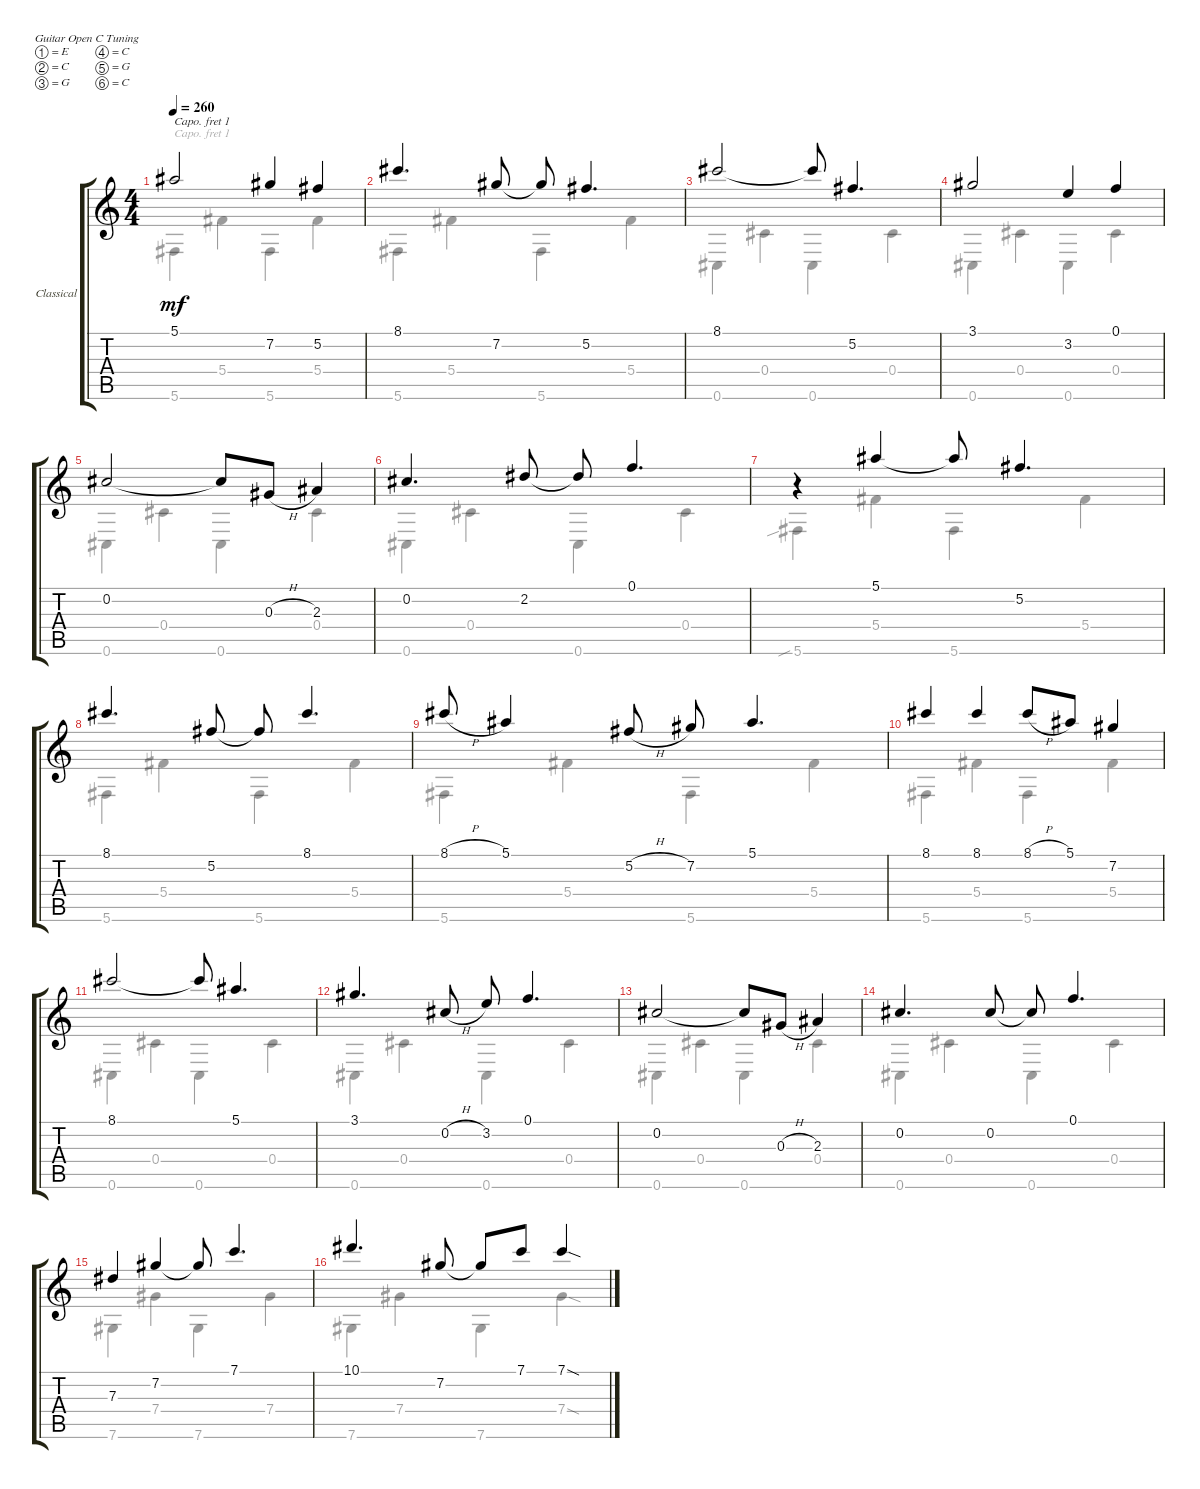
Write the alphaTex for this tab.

\defaultSystemsLayout 4
\bracketExtendMode groupsimilarinstruments
\firstSystemTrackNameOrientation horizontal
\otherSystemsTrackNameOrientation horizontal
\track ("Classical Guitar" "Classical ") {instrument acousticguitarsteel}
\staff {score tabs}
\capo 1
\tuning (E4 C4 G3 C3 G2 C2)
\voice
\ts (4 4)
\tempo 260
\clef g2
\ks c
5.1.2{dy mf} 7.2.4 5.2.4 |
8.1.4{d} 7.2.8 7.2{t}.8 5.2.4{d} |
8.1.2 8.1{t}.8 5.2.4{d} |
3.1.2 3.2.4 0.1.4 |
0.2.2 0.2{t}.8 0.3{h}.8 2.3.4 |
0.2.4{d} 2.2.8 2.2{t}.8 0.1.4{d} |
r.4 5.1.4 5.1{t}.8 5.2.4{d} |
8.1.4{d} 5.2.8 5.2{t}.8 8.1.4{d} |
8.1{h}.8 5.1.4 5.2{h}.8 7.2.8 5.1.4{d} |
8.1.4 8.1.4 8.1{h}.8 5.1.8 7.2.4 |
8.1.2 8.1{t}.8 5.1.4{d} |
3.1.4{d} 0.2{h}.8 3.2.8 0.1.4{d} |
0.2.2 0.2{t}.8 0.3{h}.8 2.3.4 |
0.2.4{d} 0.2.8 0.2{t}.8 0.1.4{d} |
7.3.4 7.2.4 7.2{t}.8 7.1.4{d} |
10.1.4{d} 7.2.8 7.2{t}.8 7.1.8 7.1{sod}.4
\voice
\clef g2
\ottava regular
\simile none
\ks c
5.6.4{dy mf} 5.4.4 5.6.4 5.4.4 |
5.6.4 5.4.4 5.6.4 5.4.4 |
0.6.4 0.4.4 0.6.4 0.4.4 |
0.6.4 0.4.4 0.6.4 0.4.4 |
0.6.4 0.4.4 0.6.4 0.4.4 |
0.6.4 0.4.4 0.6.4 0.4.4 |
5.6{sib}.4 5.4.4 5.6.4 5.4.4 |
5.6.4 5.4.4 5.6.4 5.4.4 |
5.6.4 5.4.4 5.6.4 5.4.4 |
5.6.4 5.4.4 5.6.4 5.4.4 |
0.6.4 0.4.4 0.6.4 0.4.4 |
0.6.4 0.4.4 0.6.4 0.4.4 |
0.6.4 0.4.4 0.6.4 0.4.4 |
0.6.4 0.4.4 0.6.4 0.4.4 |
7.6.4 7.4.4 7.6.4 7.4.4 |
7.6.4 7.4.4 7.6.4 7.4{sod}.4
